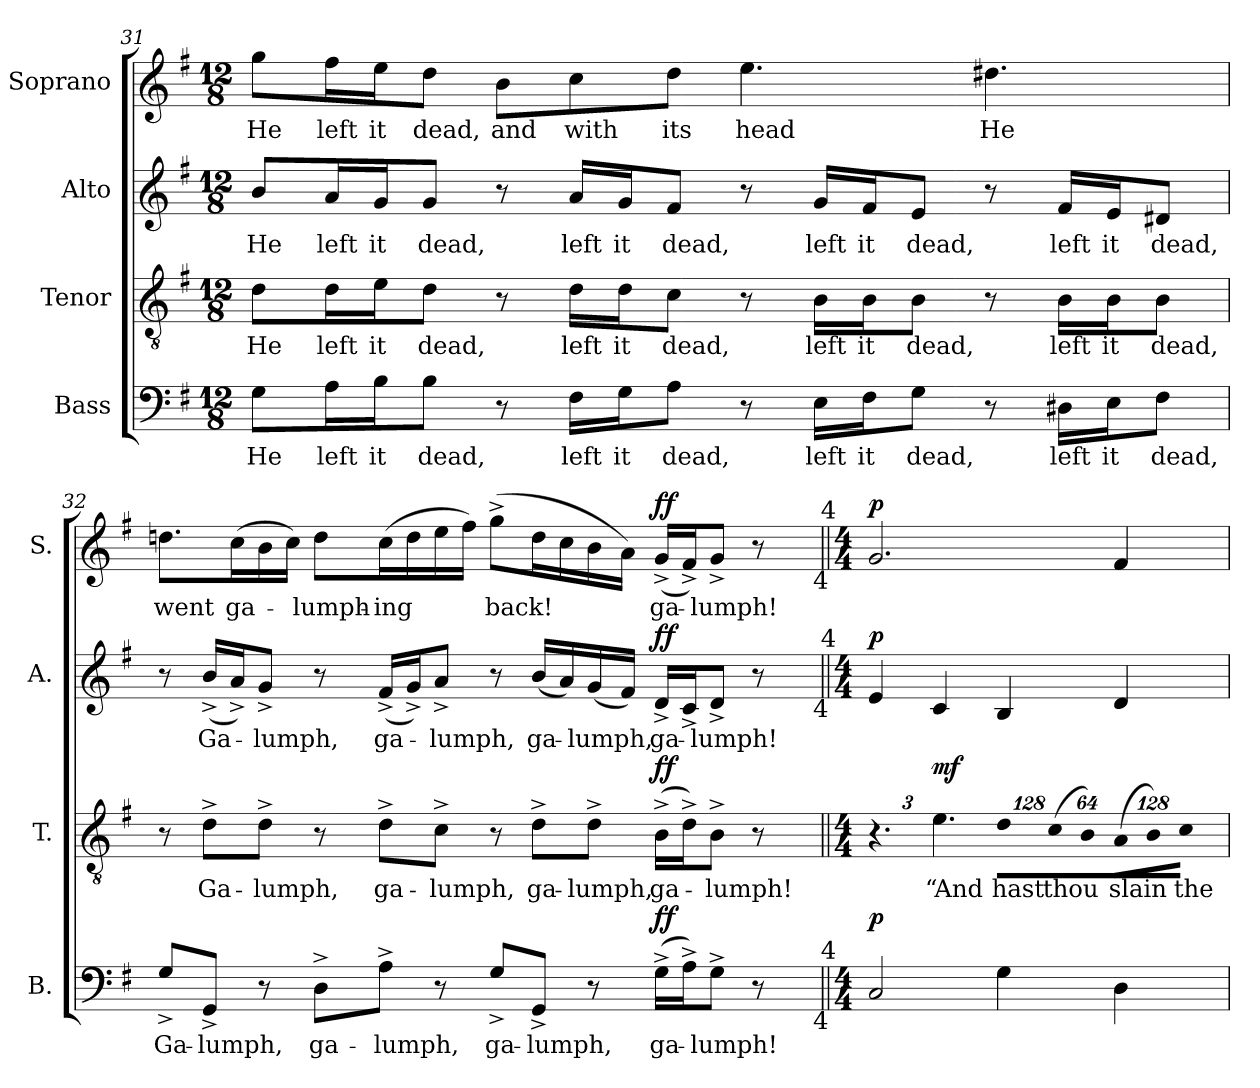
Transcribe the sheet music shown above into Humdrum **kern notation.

**kern	**text	**dynam	**kern	**text	**dynam	**kern	**text	**dynam	**kern	**text	**dynam
*part4	*part4	*part4	*part3	*part3	*part3	*part2	*part2	*part2	*part1	*part1	*part1
*staff4	*staff4	*staff4	*staff3	*staff3	*staff3	*staff2	*staff2	*staff2	*staff1	*staff1	*staff1
*I"Bass	*	*	*I"Tenor	*	*	*I"Alto	*	*	*I"Soprano	*	*
*I'B.	*	*	*I'T.	*	*	*I'A.	*	*	*I'S.	*	*
!!LO:LB:g=z
*clefF4	*	*	*clefGv2	*	*	*clefG2	*	*	*clefG2	*	*
*	*	*	*ITrd7c12	*	*	*	*	*	*	*	*
*k[f#]	*	*	*k[f#]	*	*	*k[f#]	*	*	*k[f#]	*	*
*G:	*	*	*G:	*	*	*G:	*	*	*G:	*	*
*M12/8	*	*	*M12/8	*	*	*M12/8	*	*	*M12/8	*	*
=31	=31	=31	=31	=31	=31	=31	=31	=31	=31	=31	=31
!	!LO:LY:b:color=#000000	!	!	!	!	!	!	!	!	!	!
!	!	!	!	!LO:LY:b:color=#000000	!	!	!	!	!	!	!
!	!	!	!	!	!	!	!LO:LY:b:color=#000000	!	!	!	!
!	!	!	!	!	!	!	!	!	!	!LO:LY:b:color=#000000	!
8Gi\L	He	.	8Di\L	He	.	8bi/L	He	.	8ggi\L	He	.
!	!LO:LY:b:color=#000000	!	!	!	!	!	!	!	!	!	!
!	!	!	!	!LO:LY:b:color=#000000	!	!	!	!	!	!	!
!	!	!	!	!	!	!	!LO:LY:b:color=#000000	!	!	!	!
!	!	!	!	!	!	!	!	!	!	!LO:LY:b:color=#000000	!
16Ai\L	left	.	16Di\L	left	.	16ai/L	left	.	16ff#i\L	left	.
!	!LO:LY:b:color=#000000	!	!	!	!	!	!	!	!	!	!
!	!	!	!	!LO:LY:b:color=#000000	!	!	!	!	!	!	!
!	!	!	!	!	!	!	!LO:LY:b:color=#000000	!	!	!	!
!	!	!	!	!	!	!	!	!	!	!LO:LY:b:color=#000000	!
16Bi\J	it	.	16Ei\J	it	.	16gi/J	it	.	16eei\J	it	.
!	!LO:LY:b:color=#000000	!	!	!	!	!	!	!	!	!	!
!	!	!	!	!LO:LY:b:color=#000000	!	!	!	!	!	!	!
!	!	!	!	!	!	!	!LO:LY:b:color=#000000	!	!	!	!
!	!	!	!	!	!	!	!	!	!	!LO:LY:b:color=#000000	!
8Bi\J	dead,	.	8Di\J	dead,	.	8gi/J	dead,	.	8ddi\J	dead,	.
!	!	!	!	!	!	!	!	!	!	!LO:LY:b:color=#000000	!
8r	.	.	8r	.	.	8r	.	.	8bi\L	and	.
!	!LO:LY:b:color=#000000	!	!	!	!	!	!	!	!	!	!
!	!	!	!	!LO:LY:b:color=#000000	!	!	!	!	!	!	!
!	!	!	!	!	!	!	!LO:LY:b:color=#000000	!	!	!	!
!	!	!	!	!	!	!	!	!	!	!LO:LY:b:color=#000000	!
16F#i\LL	left	.	16Di\LL	left	.	16ai/LL	left	.	8cci\	with	.
!	!LO:LY:b:color=#000000	!	!	!	!	!	!	!	!	!	!
!	!	!	!	!LO:LY:b:color=#000000	!	!	!	!	!	!	!
!	!	!	!	!	!	!	!LO:LY:b:color=#000000	!	!	!	!
16Gi\J	it	.	16Di\J	it	.	16gi/J	it	.	.	.	.
!	!LO:LY:b:color=#000000	!	!	!	!	!	!	!	!	!	!
!	!	!	!	!LO:LY:b:color=#000000	!	!	!	!	!	!	!
!	!	!	!	!	!	!	!LO:LY:b:color=#000000	!	!	!	!
!	!	!	!	!	!	!	!	!	!	!LO:LY:b:color=#000000	!
8Ai\J	dead,	.	8Ci\J	dead,	.	8f#i/J	dead,	.	8ddi\J	its	.
!	!	!	!	!	!	!	!	!	!	!LO:LY:b:color=#000000	!
8r	.	.	8r	.	.	8r	.	.	4.eei\	head	.
!	!LO:LY:b:color=#000000	!	!	!	!	!	!	!	!	!	!
!	!	!	!	!LO:LY:b:color=#000000	!	!	!	!	!	!	!
!	!	!	!	!	!	!	!LO:LY:b:color=#000000	!	!	!	!
16Ei\LL	left	.	16BBi\LL	left	.	16gi/LL	left	.	.	.	.
!	!LO:LY:b:color=#000000	!	!	!	!	!	!	!	!	!	!
!	!	!	!	!LO:LY:b:color=#000000	!	!	!	!	!	!	!
!	!	!	!	!	!	!	!LO:LY:b:color=#000000	!	!	!	!
16F#i\J	it	.	16BBi\J	it	.	16f#i/J	it	.	.	.	.
!	!LO:LY:b:color=#000000	!	!	!	!	!	!	!	!	!	!
!	!	!	!	!LO:LY:b:color=#000000	!	!	!	!	!	!	!
!	!	!	!	!	!	!	!LO:LY:b:color=#000000	!	!	!	!
8Gi\J	dead,	.	8BBi\J	dead,	.	8ei/J	dead,	.	.	.	.
!	!	!	!	!	!	!	!	!	!	!LO:LY:b:color=#000000	!
8r	.	.	8r	.	.	8r	.	.	4.dd#Xi\	He	.
!	!LO:LY:b:color=#000000	!	!	!	!	!	!	!	!	!	!
!	!	!	!	!LO:LY:b:color=#000000	!	!	!	!	!	!	!
!	!	!	!	!	!	!	!LO:LY:b:color=#000000	!	!	!	!
16D#Xi\LL	left	.	16BBi\LL	left	.	16f#i/LL	left	.	.	.	.
!	!LO:LY:b:color=#000000	!	!	!	!	!	!	!	!	!	!
!	!	!	!	!LO:LY:b:color=#000000	!	!	!	!	!	!	!
!	!	!	!	!	!	!	!LO:LY:b:color=#000000	!	!	!	!
16Ei\J	it	.	16BBi\J	it	.	16ei/J	it	.	.	.	.
!	!LO:LY:b:color=#000000	!	!	!	!	!	!	!	!	!	!
!	!	!	!	!LO:LY:b:color=#000000	!	!	!	!	!	!	!
!	!	!	!	!	!	!	!LO:LY:b:color=#000000	!	!	!	!
8F#i\J	dead,	.	8BBi\J	dead,	.	8d#Xi/J	dead,	.	.	.	.
=32	=32	=32	=32	=32	=32	=32	=32	=32	=32	=32	=32
!	!LO:LY:b:color=#000000	!	!	!	!	!	!	!	!	!	!
!	!	!	!	!	!	!	!	!	!	!LO:LY:b:color=#000000	!
*^	*	*	*	*	*	*^	*	*	*^	*	*
8G^i/L	1ryy	Ga-	.	8r	.	.	8r	1ryy	.	.	8.ddni\L	1ryy	went	.
!	!	!LO:LY:b:color=#000000	!	!	!	!	!	!	!	!	!	!	!	!
!	!	!	!	!	!LO:LY:b:color=#000000	!	!	!	!	!	!	!	!	!
!	!	!	!	!	!	!	!	!	!LO:LY:b:color=#000000	!	!	!	!	!
8GG^i/J	.	-lumph,	.	8D^i\L	Ga-	.	(16b^i/LL	.	Ga-	.	.	.	.	.
!	!	!	!	!	!	!	!	!	!	!	!	!	!LO:LY:b:color=#000000	!
.	.	.	.	.	.	.	16a^i/J)	.	.	.	(16cci\L	.	ga-	.
!	!	!	!	!	!LO:LY:b:color=#000000	!	!	!	!	!	!	!	!	!
!	!	!	!	!	!	!	!	!	!LO:LY:b:color=#000000	!	!	!	!	!
8r	.	.	.	8D^i\J	-lumph,	.	8g^i/J	.	-lumph,	.	16bi\	.	.	.
.	.	.	.	.	.	.	.	.	.	.	16cci\JJ)	.	.	.
!	!	!LO:LY:b:color=#000000	!	!	!	!	!	!	!	!	!	!	!	!
!	!	!	!	!	!	!	!	!	!	!	!	!	!LO:LY:b:color=#000000	!
8D^i\L	.	ga-	.	8r	.	.	8r	.	.	.	8ddi\L	.	-lumph-	.
!	!	!LO:LY:b:color=#000000	!	!	!	!	!	!	!	!	!	!	!	!
!	!	!	!	!	!LO:LY:b:color=#000000	!	!	!	!	!	!	!	!	!
!	!	!	!	!	!	!	!	!	!LO:LY:b:color=#000000	!	!	!	!	!
!	!	!	!	!	!	!	!	!	!	!	!	!	!LO:LY:b:color=#000000	!
8A^i\J	.	-lumph,	.	8D^i\L	ga-	.	(16f#^i/LL	.	ga-	.	(16cci\L	.	-ing	.
.	.	.	.	.	.	.	16g^i/J)	.	.	.	16ddi\	.	.	.
!	!	!	!	!	!LO:LY:b:color=#000000	!	!	!	!	!	!	!	!	!
!	!	!	!	!	!	!	!	!	!LO:LY:b:color=#000000	!	!	!	!	!
8r	.	.	.	8C^i\J	-lumph,	.	8a^i/J	.	-lumph,	.	16eei\	.	.	.
.	.	.	.	.	.	.	.	.	.	.	16ff#i\JJ)	.	.	.
!	!	!LO:LY:b:color=#000000	!	!	!	!	!	!	!	!	!	!	!	!
!	!	!	!	!	!	!	!	!	!	!	!	!	!LO:LY:b:color=#000000	!
8G^i/L	.	ga-	.	8r	.	.	8r	.	.	.	(8gg^i\L	.	back!	.
!	!	!LO:LY:b:color=#000000	!	!	!	!	!	!	!	!	!	!	!	!
!	!	!	!	!	!LO:LY:b:color=#000000	!	!	!	!	!	!	!	!	!
!	!	!	!	!	!	!	!	!	!LO:LY:b:color=#000000	!	!	!	!	!
8GG^i/J	.	-lumph,	.	8D^i\L	ga-	.	(16bi/LL	.	ga-	.	16ddi\L	.	.	.
.	.	.	.	.	.	.	16ai/)	.	.	.	16cci\	.	.	.
!	!	!	!	!	!LO:LY:b:color=#000000	!	!	!	!	!	!	!	!	!
!	!	!	!	!	!	!	!	!	!LO:LY:b:color=#000000	!	!	!	!	!
8r	4ryy	.	.	8D^i\J	-lumph,	.	(16gi/	4ryy	-lumph,	.	16bi\	4ryy	.	.
.	.	.	.	.	.	.	16f#i/JJ)	.	.	.	16ai\JJ)	.	.	.
!	!	!LO:LY:b:color=#000000	!	!	!	!	!	!	!	!	!	!	!	!
!	!	!	!	!	!LO:LY:b:color=#000000	!	!	!	!	!	!	!	!	!
!	!	!	!	!	!	!	!	!	!LO:LY:b:color=#000000	!	!	!	!	!
!	!	!	!	!	!	!	!	!	!	!	!	!	!LO:LY:b:color=#000000	!
(16G^i\LL	.	ga-	ff	(16BB^i\LL	ga-	ff	16d^i/LL	.	ga-	ff	(16g^i/LL	.	ga-	ff
16A^i\J)	.	.	.	16D^i\J)	.	.	16c^i/J	.	.	.	16f#^i/J)	.	.	.
!	!	!LO:LY:b:color=#000000	!	!	!	!	!	!	!	!	!	!	!	!
!	!	!	!	!	!LO:LY:b:color=#000000	!	!	!	!	!	!	!	!	!
!	!	!	!	!	!	!	!	!	!LO:LY:b:color=#000000	!	!	!	!	!
!	!	!	!	!	!	!	!	!	!	!	!	!	!LO:LY:b:color=#000000	!
8G^i\J	8ryy	-lumph!	.	8BB^i\J	-lumph!	.	8d^i/J	8ryy	-lumph!	.	8g^i/J	8ryy	-lumph!	.
8r	16ryy	.	.	8r	.	.	8r	16ryy	.	.	8r	16ryy	.	.
.	32ryy	.	.	.	.	.	.	32ryy	.	.	.	32ryy	.	.
.	64ryy	.	.	.	.	.	.	64ryy	.	.	.	64ryy	.	.
.	128...ryy	.	.	.	.	.	.	128...ryy	.	.	.	128...ryy	.	.
!	!	!	!	!	!	!	!	!	!	!	!	!LO:TX:b:cj:t=4	!	!
!	!	!	!	!	!	!	!	!	!	!	!	!LO:TX:t=4	!	!
!	!	!	!	!	!	!	!	!LO:TX:b:cj:t=4	!	!	!	!	!	!
!	!	!	!	!	!	!	!	!LO:TX:t=4	!	!	!	!	!	!
!	!LO:TX:b:cj:t=4	!	!	!	!	!	!	!	!	!	!	!	!	!
!	!LO:TX:t=4	!	!	!	!	!	!	!	!	!	!	!	!	!
.	1024ryy	.	.	.	.	.	.	1024ryy	.	.	.	1024ryy	.	.
*	*	*	*	*	*	*	*v	*v	*	*	*	*	*	*
*v	*v	*	*	*	*	*	*	*	*	*v	*v	*	*
!!LO:PB:g=z
=33||	=33||	=33||	=33||	=33||	=33||	=33||	=33||	=33||	=33||	=33||	=33||
*M4/4	*	*	*M4/4	*	*	*M4/4	*	*	*M4/4	*	*
*	*	*	*Xbrackettup	*	*	*	*	*	*	*	*
*^	*	*	*	*	*	*^	*	*	*^	*	*
!	!	!	!	!	!	!	!	!	!	!	!LO:TX:b:cj:t=4	!	!	!
!	!	!	!	!	!	!	!	!	!	!	!LO:TX:t=4	!	!	!
!	!	!	!	!	!	!	!	!	!	!	!LO:TX:b:i:t=bouche fermée	!	!	!
!	!	!	!	!	!	!	!LO:TX:b:cj:t=4	!	!	!	!	!	!	!
!	!	!	!	!	!	!	!LO:TX:t=4	!	!	!	!	!	!	!
!	!	!	!	!	!	!	!LO:TX:b:i:t=bouche fermée	!	!	!	!	!	!	!
!LO:TX:b:cj:t=4	!	!	!	!	!	!	!	!	!	!	!	!	!	!
!LO:TX:t=4	!	!	!	!	!	!	!	!	!	!	!	!	!	!
!LO:TX:b:i:t=bouche fermée	!	!	!	!	!	!	!	!	!	!	!	!	!	!
*	*	*	*	*	*	*	*v	*v	*	*	*	*	*	*
*v	*v	*	*	*	*	*	*	*	*	*v	*v	*	*
2Ci/	.	p	6.r	.	.	4ei/	.	p	2.gi/	.	p
!	!	!	!	!LO:LY:b:color=#000000	!	!	!	!	!	!	!
.	.	.	6.Ei\	“And	mf	4ci/	.	.	.	.	.
!	!	!	!LO:N:vis=8	!	!	!	!	!	!	!	!
!	!	!	!	!LO:LY:b:color=#000000	!	!	!	!	!	!	!
4Gi\	.	.	1024%85Di\L	hast	.	4Bi/	.	.	.	.	.
!	!	!	!LO:N:vis=8	!	!	!	!	!	!	!	!
!	!	!	!	!LO:LY:b:color=#000000	!	!	!	!	!	!	!
.	.	.	(1024%85Ci\	thou	.	.	.	.	.	.	.
!	!	!	!LO:N:vis=8	!	!	!	!	!	!	!	!
.	.	.	512%43BBi\J)	.	.	.	.	.	.	.	.
!	!	!	!LO:N:vis=8	!	!	!	!	!	!	!	!
!	!	!	!	!LO:LY:b:color=#000000	!	!	!	!	!	!	!
4Di\	.	.	(1024%85AAi\L	slain	.	4di/	.	.	4f#i/	.	.
!	!	!	!LO:N:vis=8	!	!	!	!	!	!	!	!
.	.	.	1024%85BBi\)	.	.	.	.	.	.	.	.
!	!	!	!LO:N:vis=8	!	!	!	!	!	!	!	!
!	!	!	!	!LO:LY:b:color=#000000	!	!	!	!	!	!	!
.	.	.	512%43Ci\J	the	.	.	.	.	.	.	.
=	=	=	=	=	=	=	=	=	=	=	=
*-	*-	*-	*-	*-	*-	*-	*-	*-	*-	*-	*-
